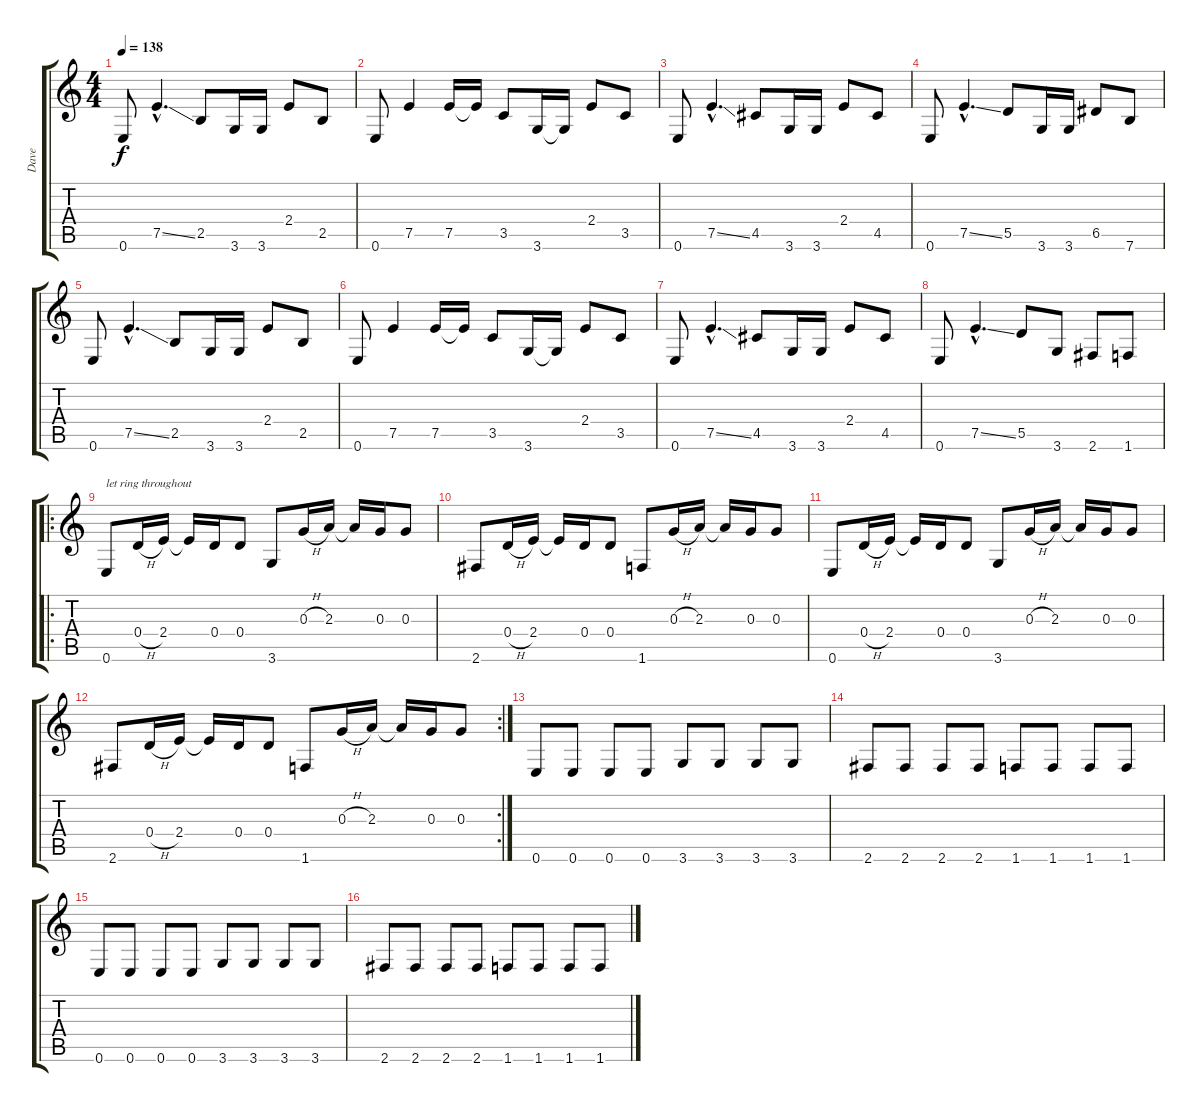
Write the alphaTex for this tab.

\track ("Dave" "Dave") {instrument distortionguitar}
\staff {score tabs}
\tuning (E4 B3 G3 D3 A2 E2) {hide}
\ts (4 4)
\tempo 138
\clef g2
\ks c
0.6.8{dy f} 7.5{ss hac}.4{d} 2.5.8 3.6.16 3.6.16 2.4.8 2.5.8 |
0.6.8 7.5.4 7.5.16 7.5{t}.16 3.5.8 3.6.16 3.6{t}.16 2.4.8 3.5.8 |
0.6.8 7.5{ss hac}.4{d} 4.5.8 3.6.16 3.6.16 2.4.8 4.5.8 |
0.6.8 7.5{ss hac}.4{d} 5.5.8 3.6.16 3.6.16 6.5.8 7.6.8 |
0.6.8 7.5{ss hac}.4{d} 2.5.8 3.6.16 3.6.16 2.4.8 2.5.8 |
0.6.8 7.5.4 7.5.16 7.5{t}.16 3.5.8 3.6.16 3.6{t}.16 2.4.8 3.5.8 |
0.6.8 7.5{ss hac}.4{d} 4.5.8 3.6.16 3.6.16 2.4.8 4.5.8 |
0.6.8 7.5{ss hac}.4{d} 5.5.8 3.6.8 2.6.8 1.6.8 |
\ro
0.6.8{txt "let ring throughout"} 0.4{h}.16 2.4.16 2.4{t}.16 0.4.16 0.4.8 3.6.8 0.3{h}.16 2.3.16 2.3{t}.16 0.3.16 0.3.8 |
2.6.8 0.4{h}.16 2.4.16 2.4{t}.16 0.4.16 0.4.8 1.6.8 0.3{h}.16 2.3.16 2.3{t}.16 0.3.16 0.3.8 |
0.6.8 0.4{h}.16 2.4.16 2.4{t}.16 0.4.16 0.4.8 3.6.8 0.3{h}.16 2.3.16 2.3{t}.16 0.3.16 0.3.8 |
\rc 2
2.6.8 0.4{h}.16 2.4.16 2.4{t}.16 0.4.16 0.4.8 1.6.8 0.3{h}.16 2.3.16 2.3{t}.16 0.3.16 0.3.8 |
0.6.8 0.6.8 0.6.8 0.6.8 3.6.8 3.6.8 3.6.8 3.6.8 |
2.6.8 2.6.8 2.6.8 2.6.8 1.6.8 1.6.8 1.6.8 1.6.8 |
0.6.8 0.6.8 0.6.8 0.6.8 3.6.8 3.6.8 3.6.8 3.6.8 |
2.6.8 2.6.8 2.6.8 2.6.8 1.6.8 1.6.8 1.6.8 1.6.8
